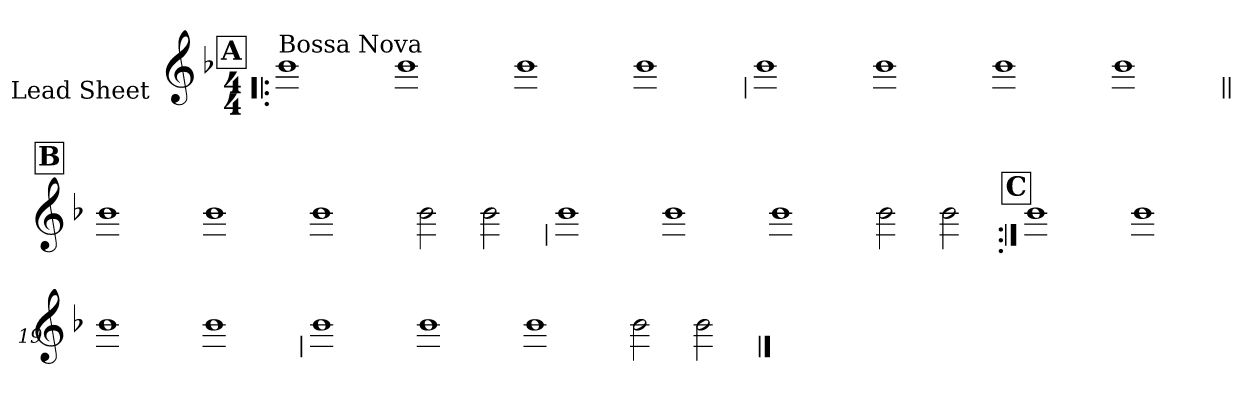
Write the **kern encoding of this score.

**kern
*part1
*staff1
*I"Lead Sheet
*stria0
*clefG2
*k[b-]
*F:
*M4/4
!!LO:REH:place=s1:a:t=A
=1!|:
!LO:TX:a:t=Bossa Nova
1b-
=2-
1b-
=3-
1b-
=4-
1b-
!!LO:LB:g=z
=5
1b-
=6-
1b-
=7-
1b-
=8-
1b-
!!LO:LB:g=z
!!LO:REH:place=s1:a:t=B
=9||
1b-
=10-
1b-
=11-
1b-
=12-
2b-
2b-
!!LO:LB:g=z
=13
1b-
=14-
1b-
=15-
1b-
=16-
2b-
2b-
!!LO:LB:g=z
!!LO:REH:place=s1:a:t=C
=17:|!
1b-
=18-
1b-
=19-
1b-
=20-
1b-
!!LO:LB:g=z
=21
1b-
=22-
1b-
=23-
1b-
=24-
2b-
2b-
==
*-
